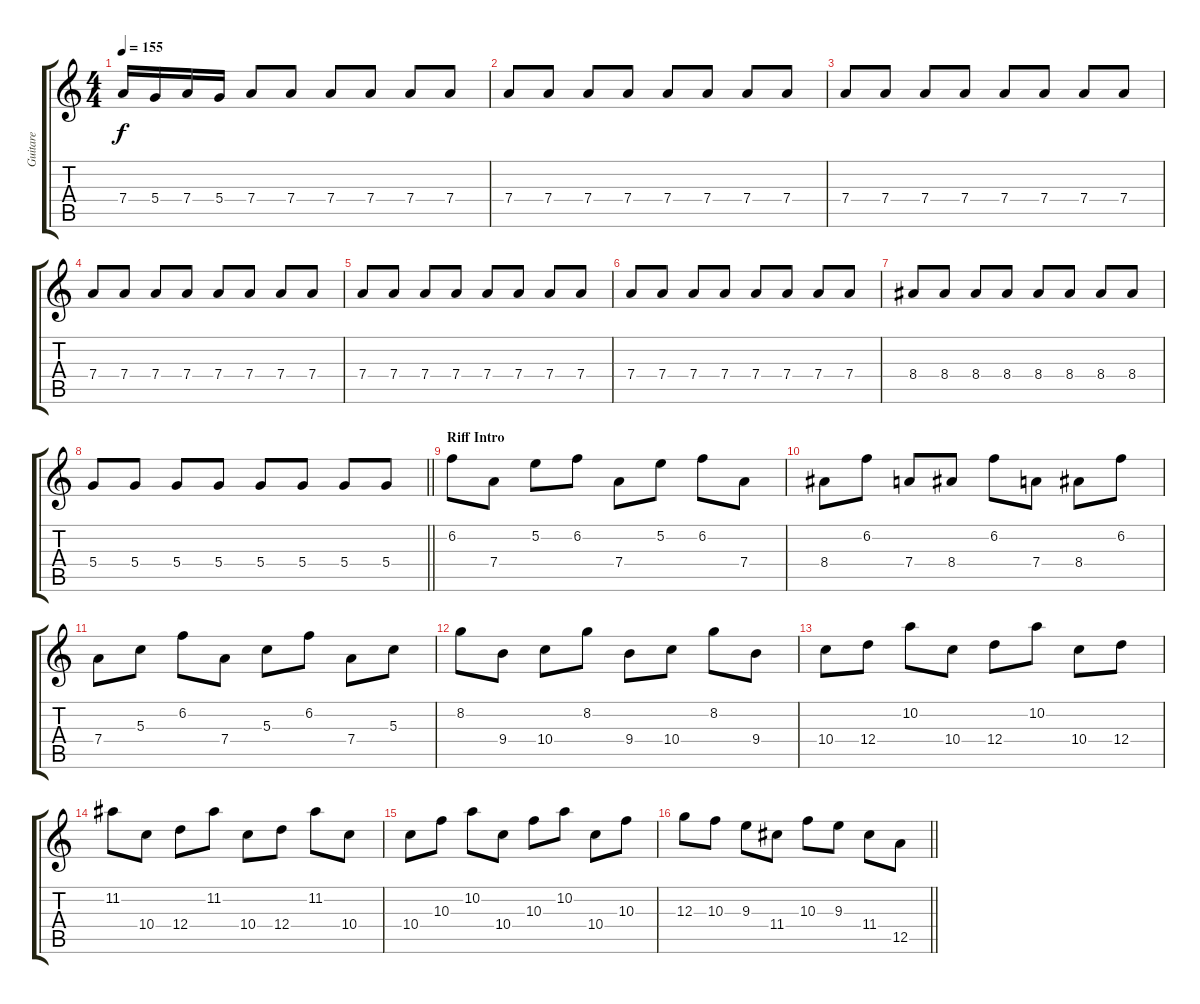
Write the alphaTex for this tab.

\track ("Guitare" "Guitare") {instrument distortionguitar}
\staff {score tabs}
\tuning (E4 B3 G3 D3 A2 D2) {hide}
\ts (4 4)
\tempo 155
\clef g2
\ks c
7.4.16{dy f} 5.4.16 7.4.16 5.4.16 7.4.8 7.4.8 7.4.8 7.4.8 7.4.8 7.4.8 |
7.4.8 7.4.8 7.4.8 7.4.8 7.4.8 7.4.8 7.4.8 7.4.8 |
7.4.8 7.4.8 7.4.8 7.4.8 7.4.8 7.4.8 7.4.8 7.4.8 |
7.4.8 7.4.8 7.4.8 7.4.8 7.4.8 7.4.8 7.4.8 7.4.8 |
7.4.8 7.4.8 7.4.8 7.4.8 7.4.8 7.4.8 7.4.8 7.4.8 |
7.4.8 7.4.8 7.4.8 7.4.8 7.4.8 7.4.8 7.4.8 7.4.8 |
8.4.8 8.4.8 8.4.8 8.4.8 8.4.8 8.4.8 8.4.8 8.4.8 |
\barLineRight lightlight
5.4.8 5.4.8 5.4.8 5.4.8 5.4.8 5.4.8 5.4.8 5.4.8 |
\section ("" "Riff Intro")
6.2.8{volume 13} 7.4.8 5.2.8 6.2.8 7.4.8 5.2.8 6.2.8 7.4.8 |
8.4.8 6.2.8 7.4.8 8.4.8 6.2.8 7.4.8 8.4.8 6.2.8 |
7.4.8 5.3.8 6.2.8 7.4.8 5.3.8 6.2.8 7.4.8 5.3.8 |
8.2.8 9.4.8 10.4.8 8.2.8 9.4.8 10.4.8 8.2.8 9.4.8 |
10.4.8 12.4.8 10.2.8 10.4.8 12.4.8 10.2.8 10.4.8 12.4.8 |
11.2.8 10.4.8 12.4.8 11.2.8 10.4.8 12.4.8 11.2.8 10.4.8 |
10.4.8 10.3.8 10.2.8 10.4.8 10.3.8 10.2.8 10.4.8 10.3.8 |
\barLineRight lightlight
12.3.8 10.3.8 9.3.8 11.4.8 10.3.8 9.3.8 11.4.8 12.5.8
